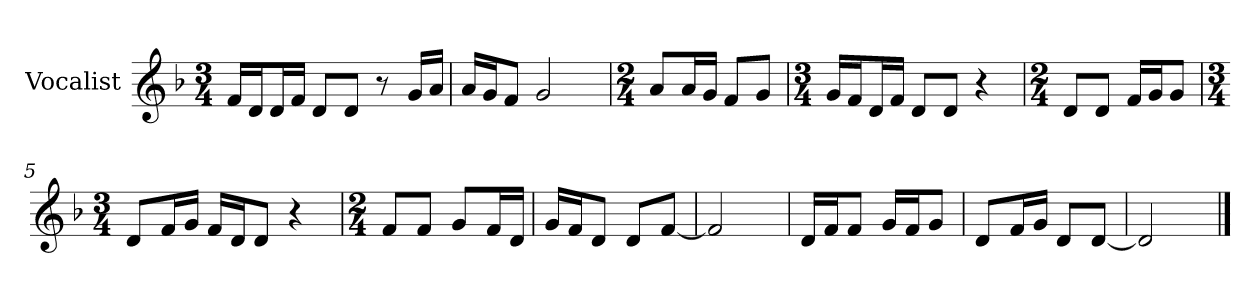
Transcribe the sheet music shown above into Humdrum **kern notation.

**kern
*part1
*staff1
*I"Vocalist
*k[b-]
*F:
*M3/4
=
16fLL
16dJ
16dL
16fJJ
8dL
8dJ
8r
16gLL
16aJJ
=1
16aLL
16gJ
8fJ
2g
=2
*M2/4
8aL
16aL
16gJJ
8fL
8gJ
=3
*M3/4
16gLL
16fJ
16dL
16fJJ
8dL
8dJ
4r
=4
*M2/4
8dL
8dJ
16fLL
16gJ
8gJ
=5
*M3/4
8dL
16fL
16gJJ
16fLL
16dJ
8dJ
4r
=6
*M2/4
8fL
8fJ
8gL
16fL
16dJJ
=7
16gLL
16fJ
8dJ
8dL
[8fJ
=8
2f]
=9
16dLL
16fJ
8fJ
16gLL
16fJ
8gJ
=10
8dL
16fL
16gJJ
8dL
[8dJ
=11
2d]
==
*-
